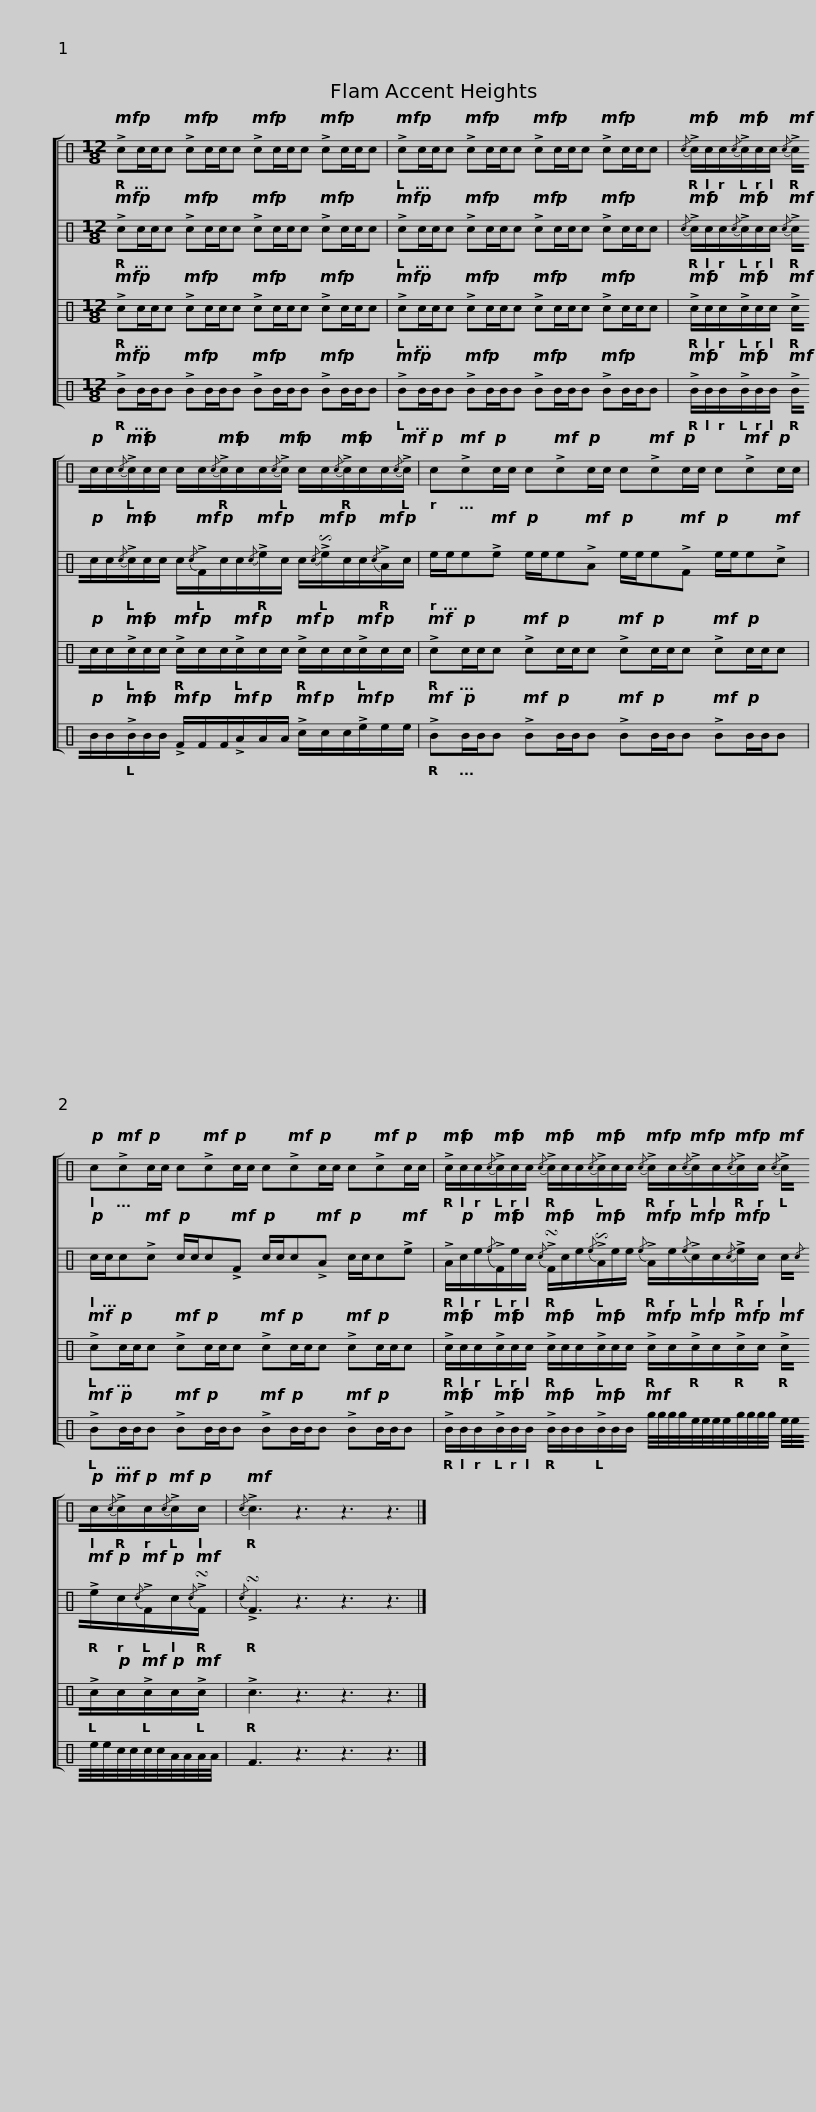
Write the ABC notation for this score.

X:1
%%score [ 1 2 3 4 ]
L:1/8
M:12/8
I:linebreak $
K:C
V:1 perc
K:none
V:2 perc
K:none
V:3 perc
K:none
V:4 perc
K:none
V:1
!mf! !>!c!p!c/c/c!mf! !>!c!p!c/c/c!mf! !>!c!p!c/c/c!mf! !>!c!p!c/c/c |!mf! !>!c!p!c/c/c!mf! !>!c!p!c/c/c!mf! !>!c!p!c/c/c!mf! !>!c!p!c/c/c |$!mf!{/c} !>!c/!p!c/c/!mf!{/c}!>!c/!p!c/c/!mf!{/c} !>!c/!p!c/c/!mf!{/c}!>!c/!p!c/c/ c/c/!mf!{/c}!>!c/!p!c/c/!mf!{/c}!>!c/!p! c/c/!mf!{/c}!>!c/!p!c/c/!mf!{/c}!>!c/ |!p! c!mf!!>!c!p!c/c/ c!mf!!>!c!p!c/c/ c!mf!!>!c!p!c/c/ c!mf!!>!c!p!c/c/ |$!p! c!mf!!>!c!p!c/c/ c!mf!!>!c!p!c/c/ c!mf!!>!c!p!c/c/ c!mf!!>!c!p!c/c/ | %5
!mf! !>!c/!p!c/c/!mf!{/c}!>!c/!p!c/c/!mf!{/c} !>!c/!p!c/c/!mf!{/c}!>!c/!p!c/c/!mf!{/c} !>!c/!p!c/!mf!{/c}!>!c/!p!c/!mf!{/c}!>!c/!p!c/!mf!{/c} !>!c/!p!c/!mf!{/c}!>!c/!p!c/!mf!{/c}!>!c/!p!c/ |!mf!{/c} !>!c3 z3 z3 z3 |] %7
V:2
!mf! !>!c!p!c/c/c!mf! !>!c!p!c/c/c!mf! !>!c!p!c/c/c!mf! !>!c!p!c/c/c |!mf! !>!c!p!c/c/c!mf! !>!c!p!c/c/c!mf! !>!c!p!c/c/c!mf! !>!c!p!c/c/c |$!mf!{/c} !>!c/!p!c/c/!mf!{/c}!>!c/!p!c/c/!mf!{/c} !>!c/!p!c/c/!mf!{/c}!>!c/!p!c/c/ c/!mf!{/c}!>!F/!p!c/c/!mf!{/c}!>!e/!p!c/ c/!mf!{/c}!>!!invertedturn!e/!p!c/c/!mf!{/c}!>!A/!p!c/ | e/e/e!mf!!>!e!p! e/e/e!mf!!>!A!p! e/e/e!mf!!>!F!p! e/e/e!mf!!>!c |$!p! c/c/c!mf!!>!c!p! c/c/c!mf!!>!F!p! c/c/c!mf!!>!A!p! c/c/c!mf!!>!e | %5
 !>!A/!p!c/e/!mf!{/e}!>!F/!p!e/c/!mf!{/c} !>!!turn!F/!p!c/e/!mf!{/e}!>!!invertedturn!A/!p!e/e/!mf!{/e} !>!A/!p!e/!mf!{/e}!>!c/!p!c/!mf!{/c}!>!e/!p!c/ c/!mf!{/c}!>!e/!p!c/!mf!{/c}!>!F/!p!c/!mf!{/c}!>!!turn!F/ |{/c} !>!!turn!F3 z3 z3 z3 |] %7
V:3
!mf! !>!c!p!c/c/c!mf! !>!c!p!c/c/c!mf! !>!c!p!c/c/c!mf! !>!c!p!c/c/c |!mf! !>!c!p!c/c/c!mf! !>!c!p!c/c/c!mf! !>!c!p!c/c/c!mf! !>!c!p!c/c/c |$!mf! !>!c/!p!c/c/!mf!!>!c/!p!c/c/!mf! !>!c/!p!c/c/!mf!!>!c/!p!c/c/!mf! !>!c/!p!c/c/!mf!!>!c/!p!c/c/!mf! !>!c/!p!c/c/!mf!!>!c/!p!c/c/ |!mf! !>!c!p!c/c/c!mf! !>!c!p!c/c/c!mf! !>!c!p!c/c/c!mf! !>!c!p!c/c/c |$!mf! !>!c!p!c/c/c!mf! !>!c!p!c/c/c!mf! !>!c!p!c/c/c!mf! !>!c!p!c/c/c | %5
!mf! !>!c/!p!c/c/!mf!!>!c/!p!c/c/!mf! !>!c/!p!c/c/!mf!!>!c/!p!c/c/!mf! !>!c/!p!c/!mf!!>!c/!p!c/!mf!!>!c/!p!c/!mf! !>!c/!>!c/!p!c/!mf!!>!c/!p!c/!mf!!>!c/ | !>!c3 z3 z3 z3 |] %7
V:4
!mf! !>!B!p!B/B/B!mf! !>!B!p!B/B/B!mf! !>!B!p!B/B/B!mf! !>!B!p!B/B/B |!mf! !>!B!p!B/B/B!mf! !>!B!p!B/B/B!mf! !>!B!p!B/B/B!mf! !>!B!p!B/B/B |$!mf! !>!B/!p!B/B/!mf!!>!B/!p!B/B/!mf! !>!B/!p!B/B/!mf!!>!B/!p!B/B/!mf! !>!F/!p!F/F/!mf!!>!A/!p!A/A/!mf! !>!c/!p!c/c/!mf!!>!e/!p!e/e/ |!mf! !>!B!p!B/B/B!mf! !>!B!p!B/B/B!mf! !>!B!p!B/B/B!mf! !>!B!p!B/B/B |$!mf! !>!B!p!B/B/B!mf! !>!B!p!B/B/B!mf! !>!B!p!B/B/B!mf! !>!B!p!B/B/B | %5
!mf! !>!B/!p!B/B/!mf!!>!B/!p!B/B/!mf! !>!B/!p!B/B/!mf!!>!B/!p!B/B/!mf! g/4g/4g/4g/4e/4e/4e/4e/4g/4g/4g/4g/4 e/4e/4e/4e/4c/4c/4c/4c/4A/4A/4A/4A/4 | F3 z3 z3 z3 |] %7
